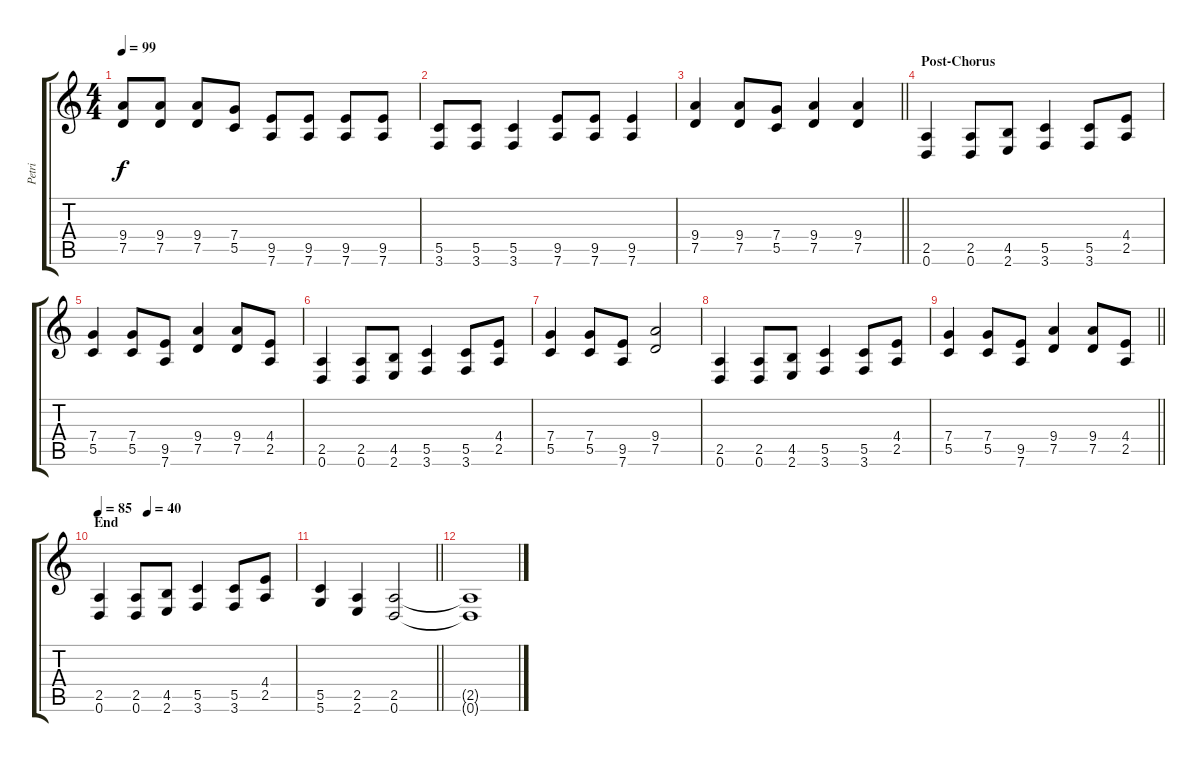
\track ("Petri" "Petri") {instrument distortionguitar}
\staff {score tabs}
\tuning (D4 A3 F3 C3 G2 D2) {hide}
\ts (4 4)
\tempo 99
\clef g2
\ks c
(9.4 7.5).8{dy f} (9.4 7.5).8 (9.4 7.5).8 (7.4 5.5).8 (9.5 7.6).8 (9.5 7.6).8 (9.5 7.6).8 (9.5 7.6).8 |
(5.5 3.6).8 (5.5 3.6).8 (5.5 3.6).4 (9.5 7.6).8 (9.5 7.6).8 (9.5 7.6).4 |
\barLineRight lightlight
(9.4 7.5).4 (9.4 7.5).8 (7.4 5.5).8 (9.4 7.5).4 (9.4 7.5).4 |
\section ("" "Post-Chorus")
(2.5 0.6).4{volume 13} (2.5 0.6).8 (4.5 2.6).8 (5.5 3.6).4 (5.5 3.6).8 (4.4 2.5).8 |
(7.4 5.5).4 (7.4 5.5).8 (9.5 7.6).8 (9.4 7.5).4 (9.4 7.5).8 (4.4 2.5).8 |
(2.5 0.6).4 (2.5 0.6).8 (4.5 2.6).8 (5.5 3.6).4 (5.5 3.6).8 (4.4 2.5).8 |
(7.4 5.5).4 (7.4 5.5).8 (9.5 7.6).8 (9.4 7.5).2 |
(2.5 0.6).4 (2.5 0.6).8 (4.5 2.6).8 (5.5 3.6).4 (5.5 3.6).8 (4.4 2.5).8 |
\barLineRight lightlight
(7.4 5.5).4 (7.4 5.5).8 (9.5 7.6).8 (9.4 7.5).4 (9.4 7.5).8 (4.4 2.5).8 |
\section ("" "End")
\tempo 85
\tempo (40 0.25)
(2.5 0.6).4 (2.5 0.6).8 (4.5 2.6).8 (5.5 3.6).4 (5.5 3.6).8 (4.4 2.5).8 |
\barLineRight lightlight
(5.5 5.6).4 (2.5 2.6).4 (2.5 0.6).2 |
(2.5{t} 0.6{t}).1{volume 0}
